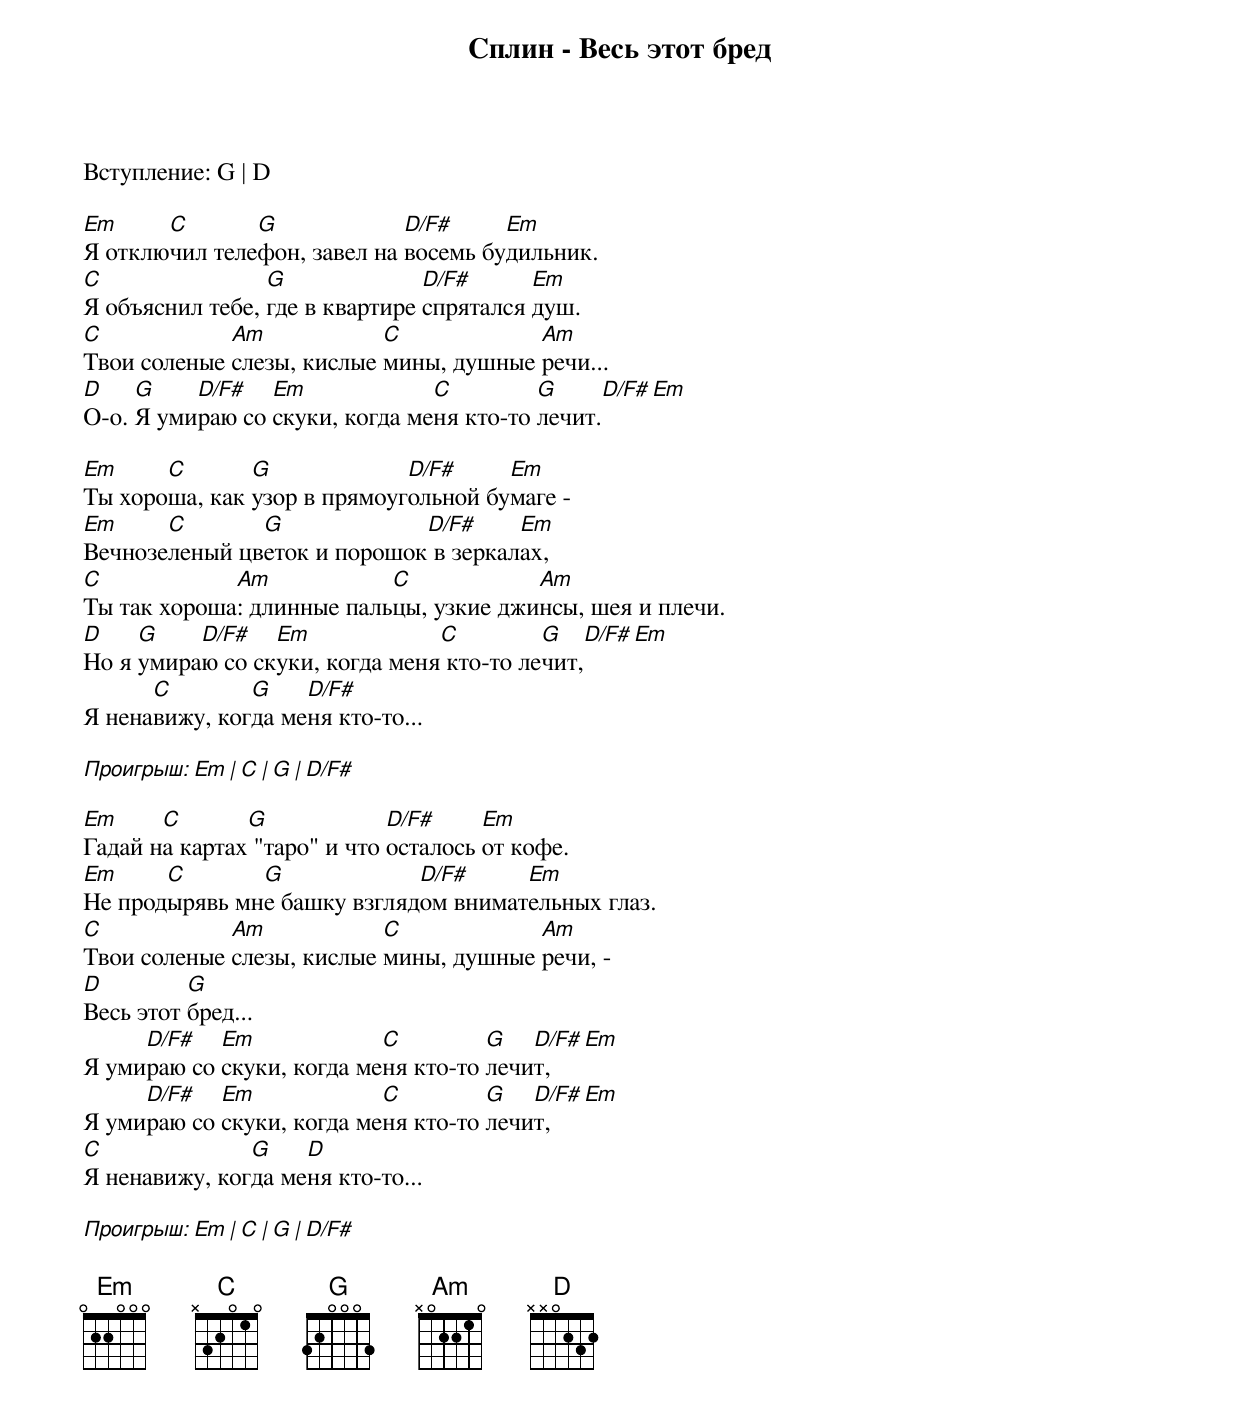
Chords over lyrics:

Сплин - Весь этот бред
<pre>
Вступление: G | D

Em     C       G             D/F#     Em
Я отключил телефон, завел на восемь будильник.
C                G              D/F#      Em
Я объяснил тебе, где в квартире спрятался душ.
C            Am            C            Am
Твои соленые слезы, кислые мины, душные речи...
D    G    D/F#   Em             C         G     D/F# Em
О-о. Я умираю со скуки, когда меня кто-то лечит.

Em     C       G             D/F#     Em
Ты хороша, как узор в прямоугольной бумаге -
Em     C       G             D/F#     Em
Вечнозеленый цветок и порошок в зеркалах,
C            Am            C            Am
Ты так хороша: длинные пальцы, узкие джинсы, шея и плечи.
D    G    D/F#   Em             C         G   D/F# Em
Но я умираю со скуки, когда меня кто-то лечит,
      C        G    D/F#
Я ненавижу, когда меня кто-то...

Проигрыш: Em | C | G | D/F#

Em     C       G             D/F#     Em
Гадай на картах "таро" и что осталось от кофе.
Em     C       G             D/F#     Em
Не продырявь мне башку взглядом внимательных глаз.
C            Am            C            Am
Твои соленые слезы, кислые мины, душные речи, -
D         G
Весь этот бред...
     D/F#   Em             C         G   D/F# Em
Я умираю со скуки, когда меня кто-то лечит,
     D/F#   Em             C         G   D/F# Em
Я умираю со скуки, когда меня кто-то лечит,
C              G    D
Я ненавижу, когда меня кто-то...

Проигрыш: Em | C | G | D/F#
</pre>
